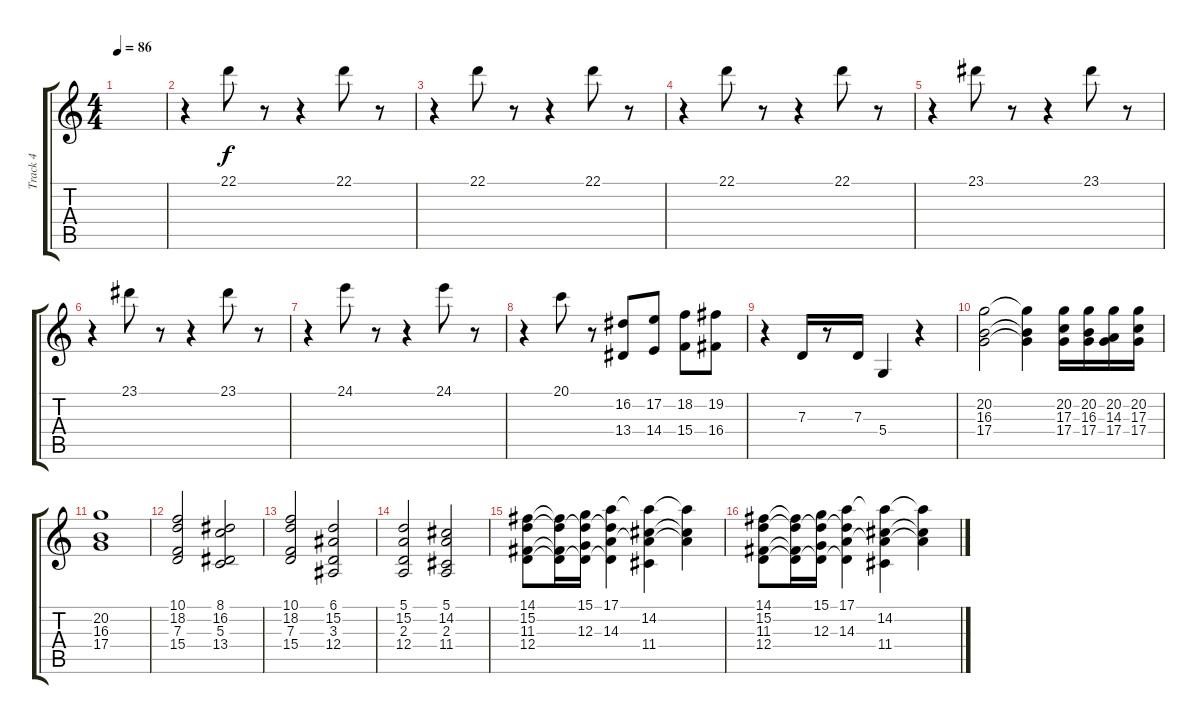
\track ("Track 4" "Track 4") {instrument stringensemble1}
\staff {score tabs}
\tuning (E4 B3 G3 D3 A2 E2) {hide}
\ts (4 4)
\tempo 86
\clef g2
\ks c
|
r.4 22.1.8 r.8 r.4 22.1.8 r.8 |
r.4 22.1.8 r.8 r.4 22.1.8 r.8 |
r.4 22.1.8 r.8 r.4 22.1.8 r.8 |
r.4 23.1.8 r.8 r.4 23.1.8 r.8 |
r.4 23.1.8 r.8 r.4 23.1.8 r.8 |
r.4 24.1.8 r.8 r.4 24.1.8 r.8 |
r.4 20.1.8 r.8 (16.2 13.4).8 (17.2 14.4).8 (18.2 15.4).8 (19.2 16.4).8 |
r.4 7.3.16 r.8 7.3.16 5.4.4 r.4 |
(20.2 16.3 17.4).2 (20.2{t} 16.3{t} 17.4{t}).4 (20.2 17.3 17.4).16 (20.2 16.3 17.4).16 (20.2 14.3 17.4).16 (20.2 17.3 17.4).16 |
(20.2 16.3 17.4).1 |
(10.1 18.2 7.3 15.4).2 (8.1 16.2 5.3 13.4).2 |
(10.1 18.2 7.3 15.4).2 (6.1 15.2 3.3 12.4).2 |
(5.1 15.2 2.3 12.4).2 (5.1 14.2 2.3 11.4).2 |
(14.1 15.2 11.3 12.4).8 (14.1{t} 15.2{t} 11.3{t} 12.4{t}).16 (15.1 15.2{t} 12.3 12.4{t}).16 (17.1 15.2{t} 14.3 12.4{t}).4 (17.1{t} 14.2 14.3{t} 11.4).4 (17.1{t} 14.2{t} 14.3{t}).4 |
(14.1 15.2 11.3 12.4).8 (14.1{t} 15.2{t} 11.3{t} 12.4{t}).16 (15.1 15.2{t} 12.3 12.4{t}).16 (17.1 15.2{t} 14.3 12.4{t}).4 (17.1{t} 14.2 14.3{t} 11.4).4 (17.1{t} 14.2{t} 14.3{t}).4
